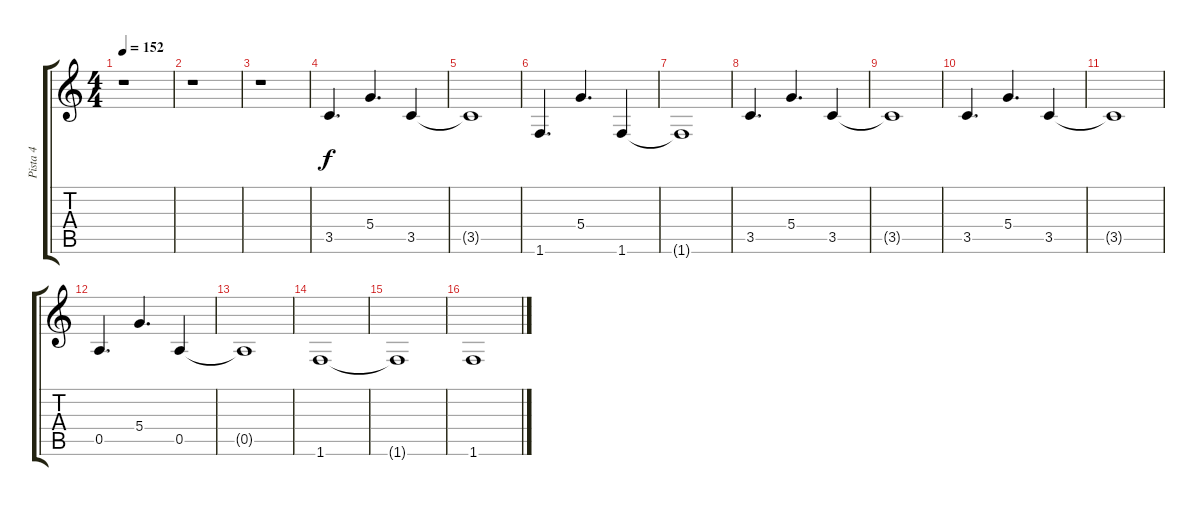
\track ("Pista 4" "Pista 4") {instrument distortionguitar}
\staff {score tabs}
\tuning (E4 B3 G3 D3 A2 E2) {hide}
\ts (4 4)
\tempo 152
\clef g2
\ks c
r.1{dy f} |
r.1 |
r.1 |
3.5.4{d} 5.4.4{d} 3.5.4 |
3.5{t}.1 |
1.6.4{d} 5.4.4{d} 1.6.4 |
1.6{t}.1 |
3.5.4{d} 5.4.4{d} 3.5.4 |
3.5{t}.1 |
3.5.4{d} 5.4.4{d} 3.5.4 |
3.5{t}.1 |
0.5.4{d} 5.4.4{d} 0.5.4 |
0.5{t}.1 |
1.6.1 |
1.6{t}.1 |
1.6.1
